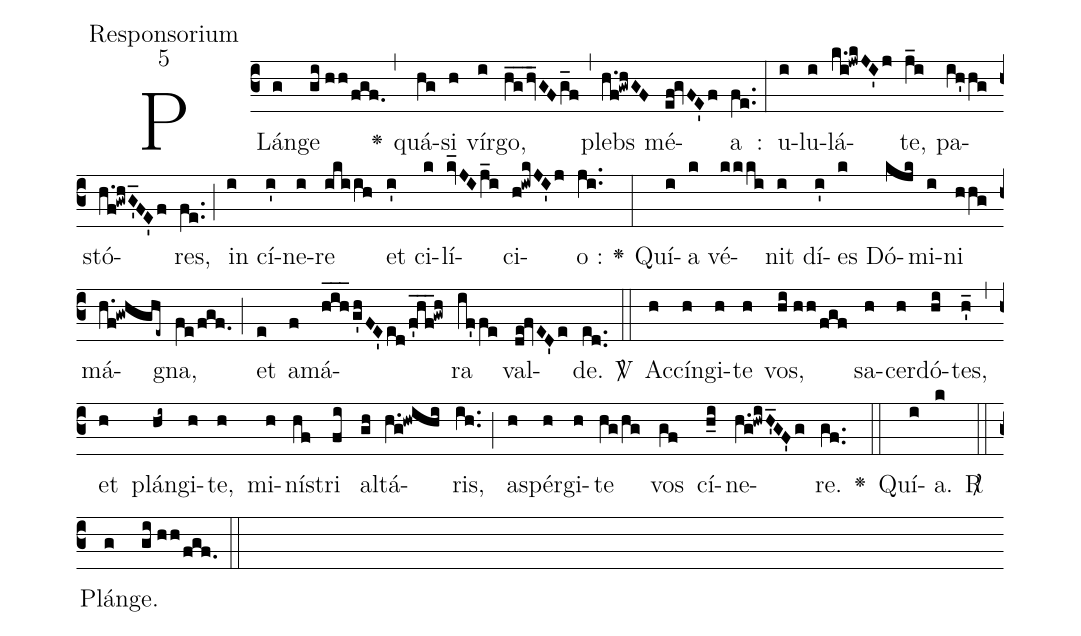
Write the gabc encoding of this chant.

office-part: Responsorium;
mode: 5;
%%
(c3)
PLán(g)ge(gi//hh/fgf.) <v>\greheightstar</v>(,)
quá(hg)si(h) vír(i)go,(hg__/hv_GFg_f) (,)
plebs(h.f!gwhGF) mé(ef!gvFE'f)a(fe..) :(:)
u(i)lu(i)lá(k.i!jwkJI'j)te,(j_i) pa(ih'hg)stó(h.f!gwhG'_FE'f)res,(fe..) (;)
in(i) cí(i')ne(i)re(ikiih) et(i') ci(k)lí(kv_JI/j_i)ci(h!iwkJI'j)o :(ji..) <v>\greheightstar</v>(:)
Quí(i)a(k) vé(kkki)nit(i) dí(i')es(k) Dó(kjk)mi(i)ni(hhg) má(h.f!gwhghe~)gna,(fe/fgf.) (;)
et(e) a(f)má(hih___/g'hFE'ed/f'hf___!gwh)ra(if'fe) val(de!fvED'e)de.(ed..) <sp>V/</sp>(::)
Ac(h)cín(h)gi(h)te(h) vos,(hi//hh/fgf) sa(h)cer(h)dó(hi)tes,(h'_) (,)
et(h) plán(hi~)gi(h)te,(h) mi(h)ní(hf)stri(fi) al(gh)tá(h.g!hwihi)ris,(ih..) (;)
a(h)spér(h)gi(h)te(hg/hg) vos(gf) cí(h_i)ne(h.g!hwiH'_GF'g)re.(gf..) <v>\greheightstar</v>(::)
Quí(i)a.(k) <sp>R/</sp>(::)
Plán(g)ge.(gi//hh/fgf.) (::)
